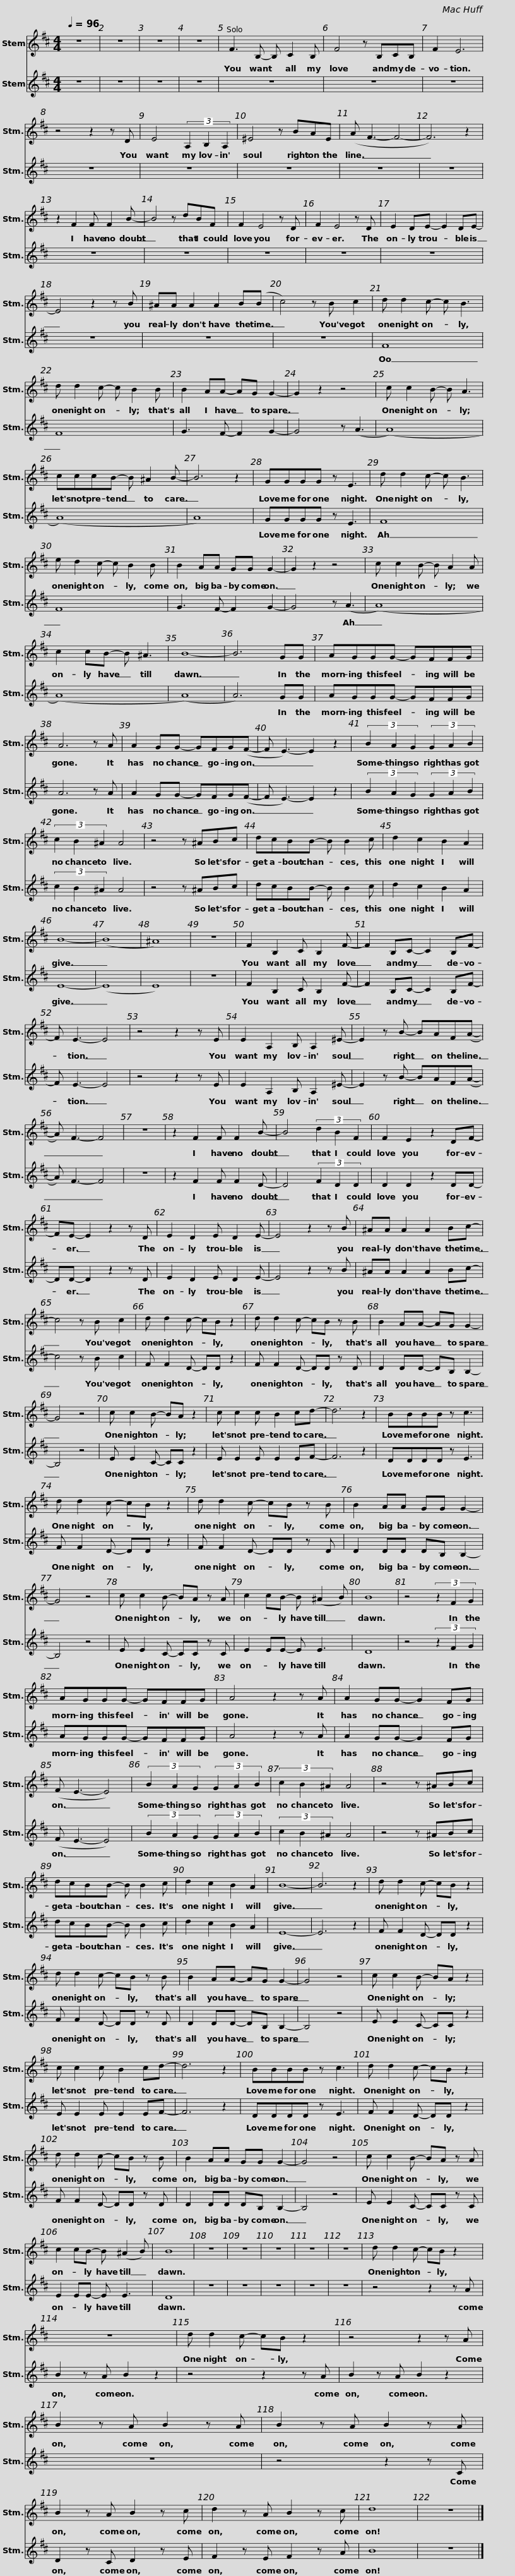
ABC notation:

X:1
%%score 1 2
L:1/8
Q:1/4=96
M:4/4
I:linebreak $
K:D
V:1 treble
V:2 treble
V:1
 z8 | z8 | z8 | z8 | F3 B,- B, C2 B, | %5
 F4 z B,CB, | F2 E6 | z4 z2 z D |$ E4 (3A,2 B,2 A,2 | ^E4 z BAE | %10
 (A F3- F4- | F6) z2 | z2 F2 F F2 B- | B4 z dBF |$ F2 E4 z D | %15
 F2 E4 z D | E2 DE- E2 DE- | E4 z2 z B | ^AA A2 A2 B(B |$ c4) z B c2 | %20
 d d2 c- c B3 | d d2 c- c B2 B | B2 AA- AG G2- | G2 z2 z4 |$ c c2 B- B A3 | %25
 cccB- B ^A2 B- | B6 z2 | GGGG z E3 |$ d d2 c- c B3 | e d2 c- c B2 B | %30
 B2 AA GG G2- | G2 z2 z4 |$ c c2 B- B A2 A | c2 cB- B ^A3 | B8- | %35
 B6 GG | AGGG- GFFG |$ A6 z A | A2 GG- GFG(F- | F E3-) E2 z2 | %40
 (3B2 A2 G2 (3G2 A2 B2 |$ (3c2 B2 ^A2 A4 | z4 z ^ABc | dcBB- B B2 c | d2 c2 B2 A2 | %45
 B8- |$ (B8 | ^A8) | z8 | F2 B,2 C B,2 F- | %50
 F2 B,C- C2 B,F- | F E3- E4 | z4 z2 z E |$ E2 A,2 B, A,2 ^E- | E2 z B- BAF(A- | %55
 A) F3- F4 | z8 | z2 F2 F F2 B- |$ B4 (3d2 B2 F2 | F2 E2 z2 DF- | %60
 FE- E2 z2 z D | E2 D2 E D2 E- | E4 z2 z B |$ ^AA A2 A2 Bc- | c4 z B c2 | %65
 d d2 c- cB z2 | d d2 c- cB z B |$ B2 AA- AG G2- | G4 z4 | c c2 B- BA z2 | %70
 c c2 c B2 cd- | d6 z2 |$ BBBB z c3 | d d2 c- cB z2 | d d2 c- cB z B |$ %75
 B2 AA GG G2- | G4 z4 | c c2 B- BA z A | c2 cB- B (^A2 B) | B8 |$ %80
 z4 (3z2 F2 G2 | AGGG- GFFG | A4 z2 z A | A2 GG- G2 FG | (F E3- E4) |$ %85
 (3B2 A2 G2 (3G2 A2 B2 | (3c2 B2 ^A2 A4 | z4 z ^ABc | dcBB- B B2 c |$ d2 c2 B2 A2 | %90
 B8- | B6 z2 | d d2 c- cB z2 | d d2 c- cB z B |$ B2 AA- AG G2- | %95
 G4 z4 | c c2 B- BA z2 | c c2 c B2 cd- | d6 z2 |$ BBBB z c3 | %100
 d d2 c- cB z2 | d d2 c- cB z B |$ B2 AA GG G2- | G4 z4 | c c2 B- BA z A | %105
 c2 cB- B (^A2 B) | B8 | z8 |$ z8 | z8 | %110
 z8 | z8 | d d2 c- cB z2 | z8 | d d2 c- cB z2 |$ %115
 z4 z2 z A | B2 z A B2 z A | B2 z A B2 z A | B2 z A B2 z c |$ d2 z A B2 z c | %120
 d8 | z8 |] %122
V:2
 z8 | z8 | z8 | z8 | z8 | %5
 z8 | z8 | z8 |$ z8 | z8 | %10
 z8 | z8 | z8 | z8 |$ z8 | %15
 z8 | z8 | z8 | z8 |$ z8 | %20
 F8 | F8 | G3 F- F2 G2- | G4 z (A3 |$ (A8) | %25
 (A8) | A8) | GGGG z E3 |$ F8 | F8 | %30
 G3 F- F2 G2- | G4 z (A3 |$ (A8) | (A8) | (A8) | %35
 A6) GG | AGGG- GFFG |$ A6 z A | A2 GG- GFG(F- | F E3-) E2 z2 | %40
 (3B2 A2 G2 (3G2 A2 B2 |$ (3c2 B2 ^A2 A4 | z4 z ^ABc | dcBB- B B2 c | d2 c2 B2 A2 | %45
 E8- |$ (E8 | E8) | z8 | F2 B,2 C B,2 F- | %50
 F2 B,C- C2 B,F- | F E3- E4 | z4 z2 z E |$ E2 A,2 B, A,2 ^E- | E2 z B- BAF(A- | %55
 A) F3- F4 | z8 | z2 F2 F F2 D- |$ D4 (3F2 D2 D2 | D2 D2 z2 DD- | %60
 DD- D2 z2 z D | E2 D2 E D2 E- | E4 z2 z B |$ ^AA A2 A2 Bc- | c4 z B c2 | %65
 F F2 D- DD z2 | F F2 D- DD z D |$ D2 DD- DB, B,2- | B,4 z4 | E E2 C- CC z2 | %70
 E E2 E E2 EF- | F6 z2 |$ DDDD z E3 | F F2 D- DD z2 | F F2 D- DD z D |$ %75
 D2 DD DB, B,2- | B,4 z4 | E E2 C- CC z C | E2 EE- E E3 | D8 |$ %80
 z4 (3z2 F2 G2 | AGGG- GFFG | A4 z2 z A | A2 GG- G2 FG | (F E3- E4) |$ %85
 (3B2 A2 G2 (3G2 A2 B2 | (3c2 B2 ^A2 A4 | z4 z ^ABc | dcBB- B B2 c |$ d2 c2 B2 A2 | %90
 E8- | E6 z2 | F F2 D- DD z2 | F F2 D- DD z D |$ D2 DD- DB, B,2- | %95
 B,4 z4 | E E2 C- CC z2 | E E2 E E2 EF- | F6 z2 |$ DDDD z E3 | %100
 F F2 D- DD z2 | F F2 D- DD z D |$ D2 DD DB, B,2- | B,4 z4 | E E2 C- CC z C | %105
 E2 EE- E E3 | D8 | z8 |$ z8 | z8 | %110
 z8 | z8 | z4 z2 z A | B2 z A B2 z2 | z4 z2 z A |$ %115
 B2 z A B2 z2 | z8 | z4 z2 z C | D2 z C D2 z E |$ F2 z E F2 z A | %120
 B8 | z8 |] %122
